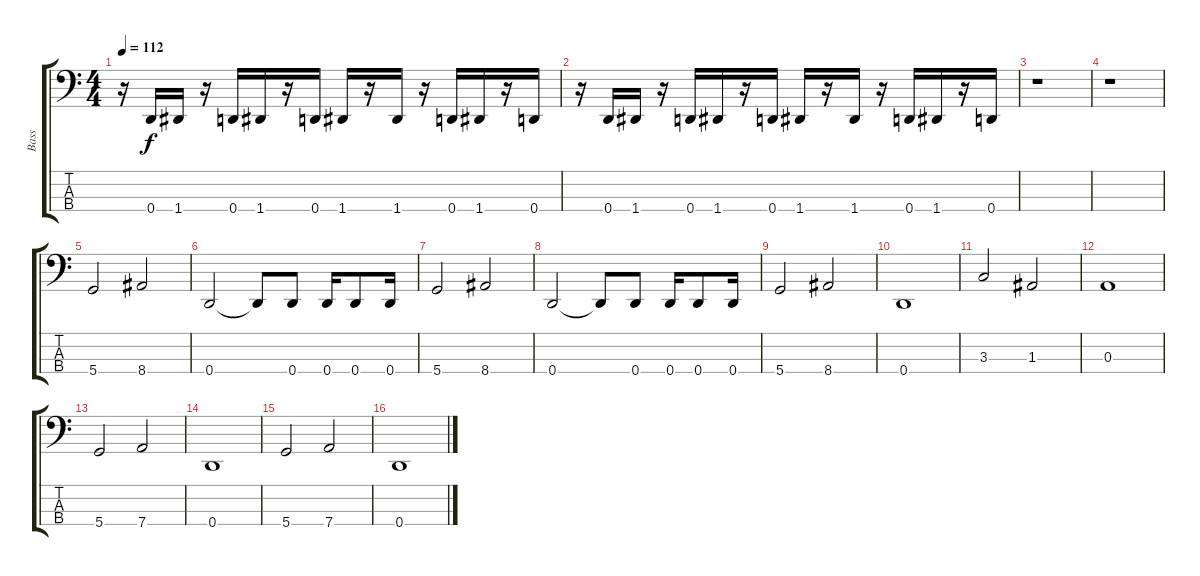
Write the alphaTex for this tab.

\track ("Bass" "Bass") {instrument electricbassfinger}
\staff {score tabs}
\tuning (G2 D2 A1 D1) {hide}
\ts (4 4)
\tempo 112
\clef f4
\ks c
r.16{dy f} 0.4.16 1.4.16 r.16 0.4.16 1.4.16 r.16 0.4.16 1.4.16 r.16 1.4.16 r.16 0.4.16 1.4.16 r.16 0.4.16 |
r.16 0.4.16 1.4.16 r.16 0.4.16 1.4.16 r.16 0.4.16 1.4.16 r.16 1.4.16 r.16 0.4.16 1.4.16 r.16 0.4.16 |
r.1 |
r.1 |
5.4.2 8.4.2 |
0.4.2 0.4{t}.8 0.4.8 0.4.16 0.4.8 0.4.16 |
5.4.2 8.4.2 |
0.4.2 0.4{t}.8 0.4.8 0.4.16 0.4.8 0.4.16 |
5.4.2 8.4.2 |
0.4.1 |
3.3.2 1.3.2 |
0.3.1 |
5.4.2 7.4.2 |
0.4.1 |
5.4.2 7.4.2 |
0.4.1
